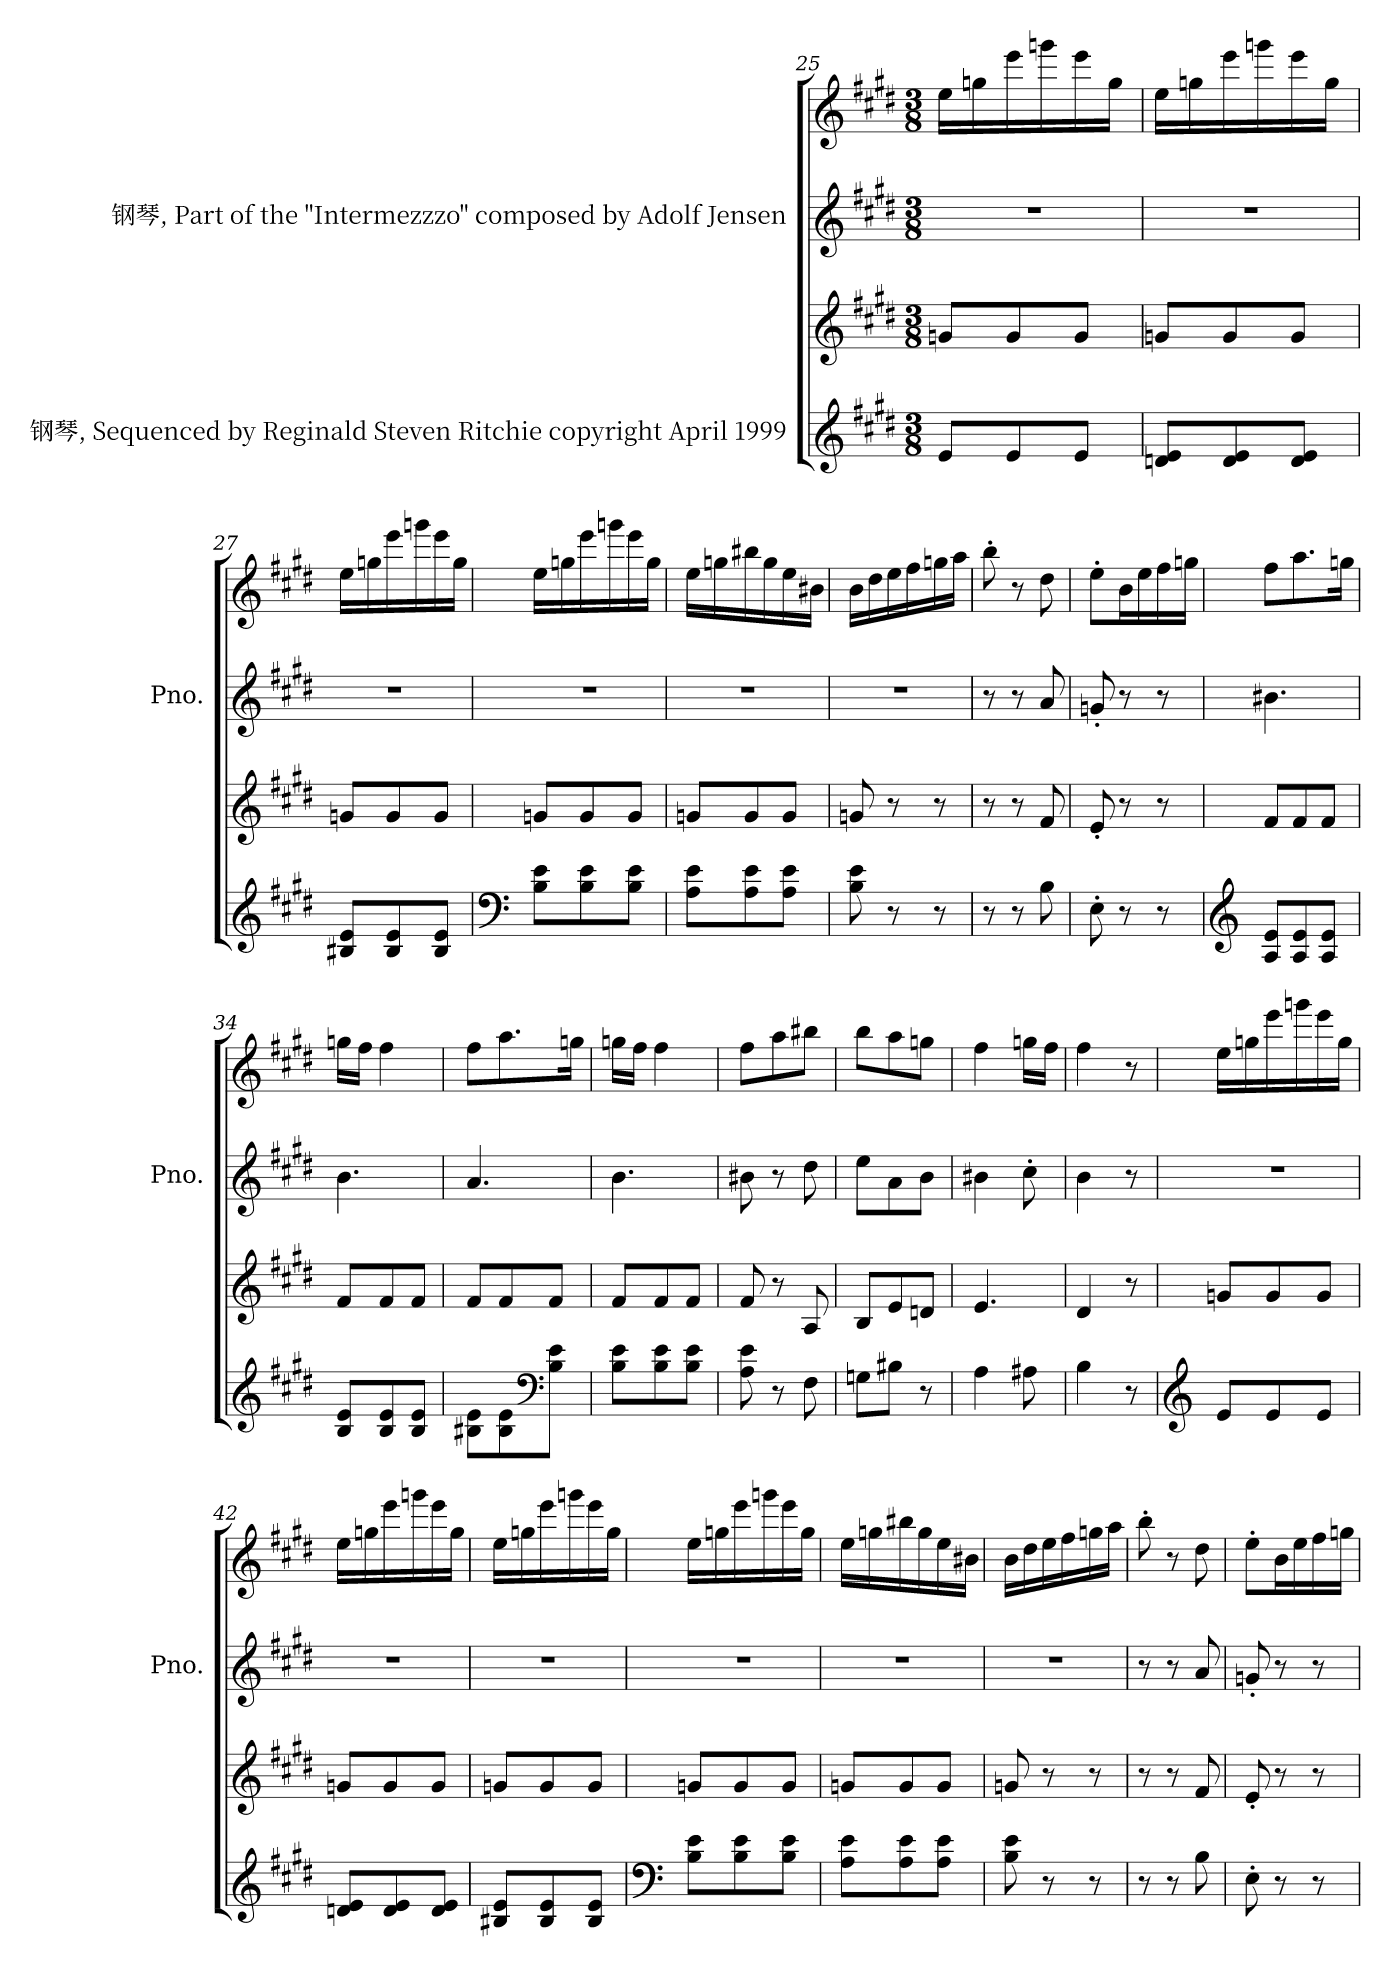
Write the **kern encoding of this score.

**kern	**kern	**kern	**kern
*part2	*part2	*part1	*part1
*staff4	*staff3	*staff2	*staff1
*I"钢琴, Sequenced by Reginald Steven Ritchie copyright April 1999	*	*I"钢琴, Part of the &quot;Intermezzzo&quot; composed by Adolf Jensen	*
*	*	*I'Pno.	*
!!LO:LB:g=z
*clefG2	*clefG2	*clefG2	*clefG2
*k[f#c#g#d#]	*k[f#c#g#d#]	*k[f#c#g#d#]	*k[f#c#g#d#]
*M3/8	*M3/8	*M3/8	*M3/8
=25	=25	=25	=25
8e/L	8gn/L	4.r	16ee\LL
.	.	.	16ggn\
8e/	8g/	.	16eee\
.	.	.	16gggn\
8e/J	8g/J	.	16eee\
.	.	.	16gg\JJ
=26	=26	=26	=26
8dn/ 8e/L	8gn/L	4.r	16ee\LL
.	.	.	16ggn\
8d/ 8e/	8g/	.	16eee\
.	.	.	16gggn\
8d/ 8e/J	8g/J	.	16eee\
.	.	.	16gg\JJ
=27	=27	=27	=27
8B#X/ 8e/L	8gn/L	4.r	16ee\LL
.	.	.	16ggn\
8B#/ 8e/	8g/	.	16eee\
.	.	.	16gggn\
8B#/ 8e/J	8g/J	.	16eee\
.	.	.	16gg\JJ
=28	=28	=28	=28
*clefF4	*	*	*
8B\ 8e\L	8gn/L	4.r	16ee\LL
.	.	.	16ggn\
8B\ 8e\	8g/	.	16eee\
.	.	.	16gggn\
8B\ 8e\J	8g/J	.	16eee\
.	.	.	16gg\JJ
!!LO:PB:g=z
=29	=29	=29	=29
8A\ 8e\L	8gn/L	4.r	16ee\LL
.	.	.	16ggn\
8A\ 8e\	8g/	.	16bb#X\
.	.	.	16gg\
8A\ 8e\J	8g/J	.	16ee\
.	.	.	16b#X\JJ
=30	=30	=30	=30
8B\ 8e\	8gn/	4.r	16b\LL
.	.	.	16dd#\
8r	8r	.	16ee\
.	.	.	16ff#\
8r	8r	.	16ggn\
.	.	.	16aa\JJ
=31	=31	=31	=31
8r	8r	8r	8bb'\
8r	8r	8r	8r
8B\	8f#/	8a/	8dd#\
=32	=32	=32	=32
8E'\	8e'/	8gn'/	8ee'\L
8r	8r	8r	16b\L
.	.	.	16ee\
8r	8r	8r	16ff#\
.	.	.	16ggn\JJ
=33	=33	=33	=33
*clefG2	*	*	*
8A/ 8e/L	8f#/L	4.b#X\	8ff#\L
8A/ 8e/	8f#/	.	8.aa\
8A/ 8e/J	8f#/J	.	.
.	.	.	16ggn\Jk
=34	=34	=34	=34
8B/ 8e/L	8f#/L	4.b\	16ggn\LL
.	.	.	16ff#\JJ
8B/ 8e/	8f#/	.	4ff#\
8B/ 8e/J	8f#/J	.	.
!!LO:LB:g=z
=35	=35	=35	=35
8B#X\ 8e\L	8f#/L	4.a/	8ff#\L
8B#\ 8e\	8f#/	.	8.aa\
*clefF4	*	*	*
8B#\ 8e\J	8f#/J	.	.
.	.	.	16ggn\Jk
=36	=36	=36	=36
8B\ 8e\L	8f#/L	4.b\	16ggn\LL
.	.	.	16ff#\JJ
8B\ 8e\	8f#/	.	4ff#\
8B\ 8e\J	8f#/J	.	.
=37	=37	=37	=37
8A\ 8e\	8f#/	8b#X\	8ff#\L
8r	8r	8r	8aa\
8F#\	8A/	8dd#\	8bb#X\J
=38	=38	=38	=38
8Gn\L	8B/L	8ee\L	8bb\L
8B#X\J	8e/	8a\	8aa\
8r	8dn/J	8b\J	8ggn\J
=39	=39	=39	=39
4A\	4.e/	4b#X\	4ff#\
8A#X\	.	8cc#'\	16ggn\LL
.	.	.	16ff#\JJ
=40	=40	=40	=40
4B\	4d#/	4b\	4ff#\
8r	8r	8r	8r
!!LO:LB:g=z
=41	=41	=41	=41
*clefG2	*	*	*
8e/L	8gn/L	4.r	16ee\LL
.	.	.	16ggn\
8e/	8g/	.	16eee\
.	.	.	16gggn\
8e/J	8g/J	.	16eee\
.	.	.	16gg\JJ
=42	=42	=42	=42
8dn/ 8e/L	8gn/L	4.r	16ee\LL
.	.	.	16ggn\
8d/ 8e/	8g/	.	16eee\
.	.	.	16gggn\
8d/ 8e/J	8g/J	.	16eee\
.	.	.	16gg\JJ
=43	=43	=43	=43
8B#X/ 8e/L	8gn/L	4.r	16ee\LL
.	.	.	16ggn\
8B#/ 8e/	8g/	.	16eee\
.	.	.	16gggn\
8B#/ 8e/J	8g/J	.	16eee\
.	.	.	16gg\JJ
=44	=44	=44	=44
*clefF4	*	*	*
8B\ 8e\L	8gn/L	4.r	16ee\LL
.	.	.	16ggn\
8B\ 8e\	8g/	.	16eee\
.	.	.	16gggn\
8B\ 8e\J	8g/J	.	16eee\
.	.	.	16gg\JJ
!!LO:PB:g=z
=45	=45	=45	=45
8A\ 8e\L	8gn/L	4.r	16ee\LL
.	.	.	16ggn\
8A\ 8e\	8g/	.	16bb#X\
.	.	.	16gg\
8A\ 8e\J	8g/J	.	16ee\
.	.	.	16b#X\JJ
=46	=46	=46	=46
8B\ 8e\	8gn/	4.r	16b\LL
.	.	.	16dd#\
8r	8r	.	16ee\
.	.	.	16ff#\
8r	8r	.	16ggn\
.	.	.	16aa\JJ
=47	=47	=47	=47
8r	8r	8r	8bb'\
8r	8r	8r	8r
8B\	8f#/	8a/	8dd#\
=48	=48	=48	=48
8E'\	8e'/	8gn'/	8ee'\L
8r	8r	8r	16b\L
.	.	.	16ee\
8r	8r	8r	16ff#\
.	.	.	16ggn\JJ
=	=	=	=
*-	*-	*-	*-
